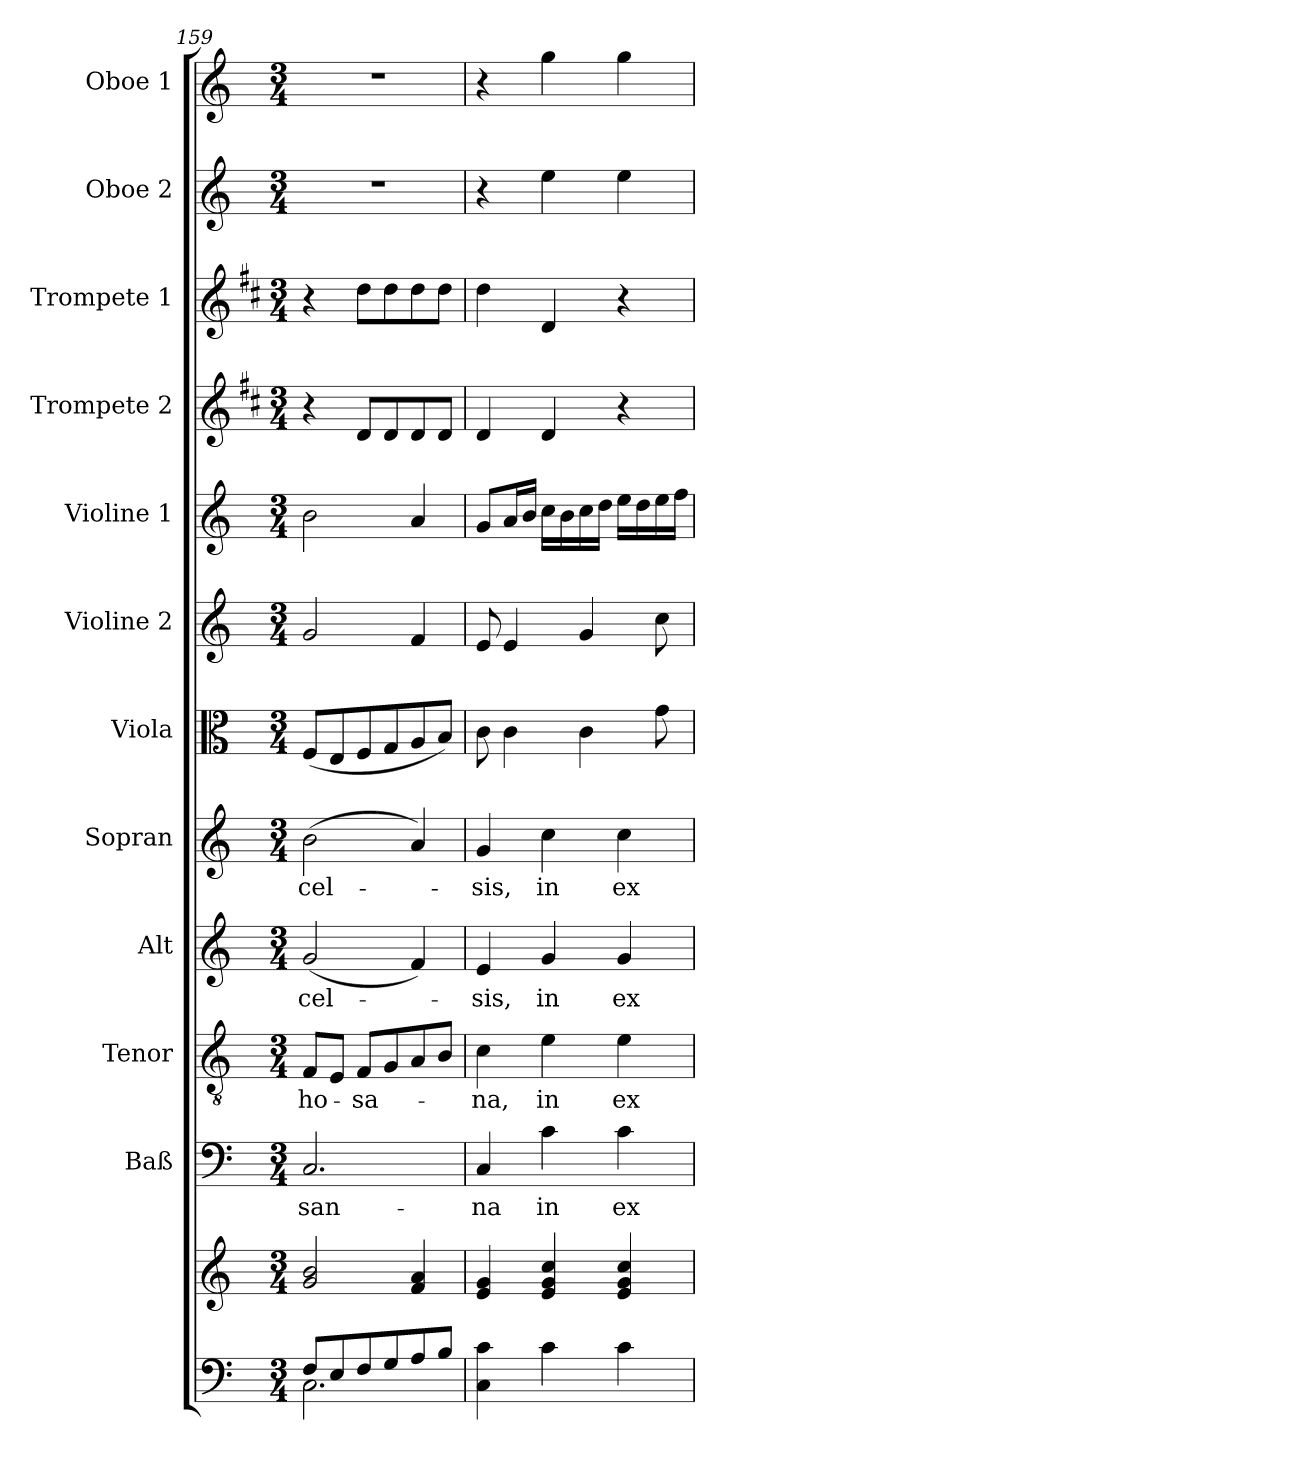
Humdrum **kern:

**kern	**kern	**kern	**text	**kern	**text	**kern	**text	**kern	**text	**kern	**kern	**kern	**kern	**kern	**kern	**kern
*part12	*part12	*part11	*part11	*part10	*part10	*part9	*part9	*part8	*part8	*part7	*part6	*part5	*part4	*part3	*part2	*part1
*staff13	*staff12	*staff11	*staff11	*staff10	*staff10	*staff9	*staff9	*staff8	*staff8	*staff7	*staff6	*staff5	*staff4	*staff3	*staff2	*staff1
*	*	*I"Baß	*	*I"Tenor	*	*I"Alt	*	*I"Sopran	*	*I"Viola	*I"Violine 2	*I"Violine 1	*I"Trompete 2	*I"Trompete 1	*I"Oboe 2	*I"Oboe 1
*	*	*I'Baß	*	*I'Ten	*	*I'Alt	*	*I'Sop	*	*I'Vla.	*I'Vln. 2	*I'Vln. 1	*I'Trp. 2	*I'Trp. 1	*I'Ob. 2	*I'Ob. 1
*clefF4	*clefG2	*clefF4	*	*clefGv2	*	*clefG2	*	*clefG2	*	*clefC3	*clefG2	*clefG2	*clefG2	*clefG2	*clefG2	*clefG2
*	*	*	*	*	*	*	*	*	*	*	*	*	*ITrd1c2	*ITrd1c2	*	*
*k[]	*k[]	*k[]	*	*k[]	*	*k[]	*	*k[]	*	*k[]	*k[]	*k[]	*k[]	*k[]	*k[]	*k[]
*C:	*C:	*C:	*	*C:	*	*C:	*	*C:	*	*C:	*C:	*C:	*C:	*C:	*C:	*C:
*M3/4	*M3/4	*M3/4	*	*M3/4	*	*M3/4	*	*M3/4	*	*M3/4	*M3/4	*M3/4	*M3/4	*M3/4	*M3/4	*M3/4
=159	=159	=159	=159	=159	=159	=159	=159	=159	=159	=159	=159	=159	=159	=159	=159	=159
*^	*	*	*	*	*	*	*	*	*	*	*	*	*	*	*	*
!	!	!	!	!LO:LY:b	!	!LO:LY:b	!	!LO:LY:b	!	!LO:LY:b	!	!	!	!	!	!	!
8F/L	2.C\	2g/ 2b/	2.C/	-san-	8F/L	ho-	(<2g/	-cel-	(>2b\	-cel-	(<8F/L	2g/	2b\	4r	4r	2.r	2.r
8E/	.	.	.	.	8E/J	.	.	.	.	.	8E/	.	.	.	.	.	.
!	!	!	!	!	!	!LO:LY:b	!	!	!	!	!	!	!	!	!	!	!
8F/	.	.	.	.	8F/L	-sa-	.	.	.	.	8F/	.	.	8c/L	8cc\L	.	.
8G/	.	.	.	.	8G/	.	.	.	.	.	8G/	.	.	8c/	8cc\	.	.
8A/	.	4f/ 4a/	.	.	8A/	.	4f/)	.	4a/)	.	8A/	4f/	4a/	8c/	8cc\	.	.
8B/J	.	.	.	.	8B/J	.	.	.	.	.	8B/J)	.	.	8c/J	8cc\J	.	.
*v	*v	*	*	*	*	*	*	*	*	*	*	*	*	*	*	*	*
=160	=160	=160	=160	=160	=160	=160	=160	=160	=160	=160	=160	=160	=160	=160	=160	=160
!	!	!	!LO:LY:b	!	!LO:LY:b	!	!LO:LY:b	!	!LO:LY:b	!	!	!	!	!	!	!
4C\ 4c\	4e/ 4g/	4C/	-na	4c\	-na,	4e/	-sis,	4g/	-sis,	8c\	8e/	8g/L	4c/	4cc\	4r	4r
.	.	.	.	.	.	.	.	.	.	4c\	4e/	16a/L	.	.	.	.
.	.	.	.	.	.	.	.	.	.	.	.	16b/JJ	.	.	.	.
!	!	!	!LO:LY:b	!	!LO:LY:b	!	!LO:LY:b	!	!LO:LY:b	!	!	!	!	!	!	!
4c\	4e/ 4g/ 4cc/	4c\	in	4e\	in	4g/	in	4cc\	in	.	.	16cc\LL	4c/	4c/	4ee\	4gg\
.	.	.	.	.	.	.	.	.	.	.	.	16b\	.	.	.	.
.	.	.	.	.	.	.	.	.	.	4c\	4g/	16cc\	.	.	.	.
.	.	.	.	.	.	.	.	.	.	.	.	16dd\JJ	.	.	.	.
!	!	!	!LO:LY:b	!	!LO:LY:b	!	!LO:LY:b	!	!LO:LY:b	!	!	!	!	!	!	!
4c\	4e/ 4g/ 4cc/	4c\	ex-	4e\	ex-	4g/	ex-	4cc\	ex-	.	.	16ee\LL	4r	4r	4ee\	4gg\
.	.	.	.	.	.	.	.	.	.	.	.	16dd\	.	.	.	.
.	.	.	.	.	.	.	.	.	.	8g\	8cc\	16ee\	.	.	.	.
.	.	.	.	.	.	.	.	.	.	.	.	16ff\JJ	.	.	.	.
=	=	=	=	=	=	=	=	=	=	=	=	=	=	=	=	=
*-	*-	*-	*-	*-	*-	*-	*-	*-	*-	*-	*-	*-	*-	*-	*-	*-
